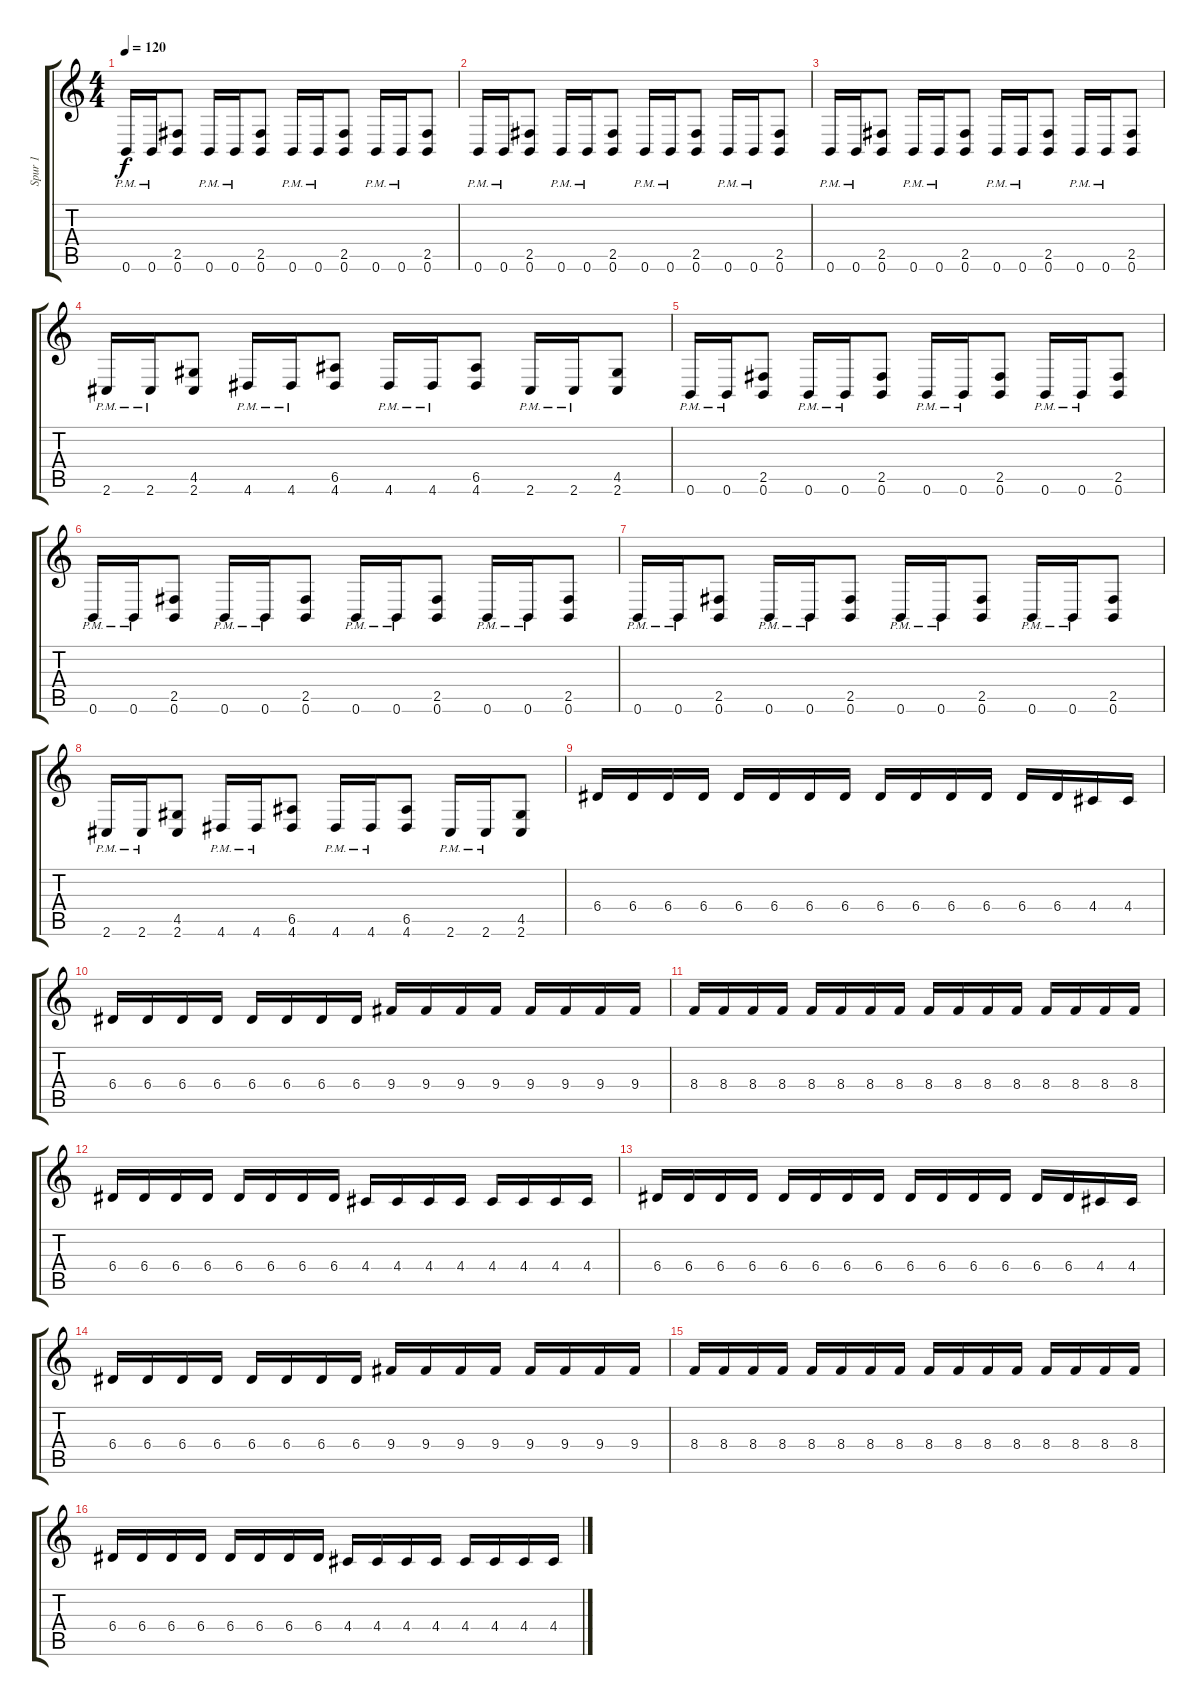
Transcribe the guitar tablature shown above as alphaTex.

\track ("Spur 1" "Spur 1") {instrument distortionguitar}
\staff {score tabs}
\tuning (B3 Gb3 D3 A2 E2 B1) {hide}
\ts (4 4)
\tempo 120
\clef g2
\ks c
0.6{pm}.16{dy f} 0.6{pm}.16 (2.5 0.6).8 0.6{pm}.16 0.6{pm}.16 (2.5 0.6).8 0.6{pm}.16 0.6{pm}.16 (2.5 0.6).8 0.6{pm}.16 0.6{pm}.16 (2.5 0.6).8 |
0.6{pm}.16 0.6{pm}.16 (2.5 0.6).8 0.6{pm}.16 0.6{pm}.16 (2.5 0.6).8 0.6{pm}.16 0.6{pm}.16 (2.5 0.6).8 0.6{pm}.16 0.6{pm}.16 (2.5 0.6).8 |
0.6{pm}.16 0.6{pm}.16 (2.5 0.6).8 0.6{pm}.16 0.6{pm}.16 (2.5 0.6).8 0.6{pm}.16 0.6{pm}.16 (2.5 0.6).8 0.6{pm}.16 0.6{pm}.16 (2.5 0.6).8 |
2.6{pm}.16 2.6{pm}.16 (4.5 2.6).8 4.6{pm}.16 4.6{pm}.16 (6.5 4.6).8 4.6{pm}.16 4.6{pm}.16 (6.5 4.6).8 2.6{pm}.16 2.6{pm}.16 (4.5 2.6).8 |
0.6{pm}.16 0.6{pm}.16 (2.5 0.6).8 0.6{pm}.16 0.6{pm}.16 (2.5 0.6).8 0.6{pm}.16 0.6{pm}.16 (2.5 0.6).8 0.6{pm}.16 0.6{pm}.16 (2.5 0.6).8 |
0.6{pm}.16 0.6{pm}.16 (2.5 0.6).8 0.6{pm}.16 0.6{pm}.16 (2.5 0.6).8 0.6{pm}.16 0.6{pm}.16 (2.5 0.6).8 0.6{pm}.16 0.6{pm}.16 (2.5 0.6).8 |
0.6{pm}.16 0.6{pm}.16 (2.5 0.6).8 0.6{pm}.16 0.6{pm}.16 (2.5 0.6).8 0.6{pm}.16 0.6{pm}.16 (2.5 0.6).8 0.6{pm}.16 0.6{pm}.16 (2.5 0.6).8 |
2.6{pm}.16 2.6{pm}.16 (4.5 2.6).8 4.6{pm}.16 4.6{pm}.16 (6.5 4.6).8 4.6{pm}.16 4.6{pm}.16 (6.5 4.6).8 2.6{pm}.16 2.6{pm}.16 (4.5 2.6).8 |
6.4.16 6.4.16 6.4.16 6.4.16 6.4.16 6.4.16 6.4.16 6.4.16 6.4.16 6.4.16 6.4.16 6.4.16 6.4.16 6.4.16 4.4.16 4.4.16 |
6.4.16 6.4.16 6.4.16 6.4.16 6.4.16 6.4.16 6.4.16 6.4.16 9.4.16 9.4.16 9.4.16 9.4.16 9.4.16 9.4.16 9.4.16 9.4.16 |
8.4.16 8.4.16 8.4.16 8.4.16 8.4.16 8.4.16 8.4.16 8.4.16 8.4.16 8.4.16 8.4.16 8.4.16 8.4.16 8.4.16 8.4.16 8.4.16 |
6.4.16 6.4.16 6.4.16 6.4.16 6.4.16 6.4.16 6.4.16 6.4.16 4.4.16 4.4.16 4.4.16 4.4.16 4.4.16 4.4.16 4.4.16 4.4.16 |
6.4.16 6.4.16 6.4.16 6.4.16 6.4.16 6.4.16 6.4.16 6.4.16 6.4.16 6.4.16 6.4.16 6.4.16 6.4.16 6.4.16 4.4.16 4.4.16 |
6.4.16 6.4.16 6.4.16 6.4.16 6.4.16 6.4.16 6.4.16 6.4.16 9.4.16 9.4.16 9.4.16 9.4.16 9.4.16 9.4.16 9.4.16 9.4.16 |
8.4.16 8.4.16 8.4.16 8.4.16 8.4.16 8.4.16 8.4.16 8.4.16 8.4.16 8.4.16 8.4.16 8.4.16 8.4.16 8.4.16 8.4.16 8.4.16 |
6.4.16 6.4.16 6.4.16 6.4.16 6.4.16 6.4.16 6.4.16 6.4.16 4.4.16 4.4.16 4.4.16 4.4.16 4.4.16 4.4.16 4.4.16 4.4.16
